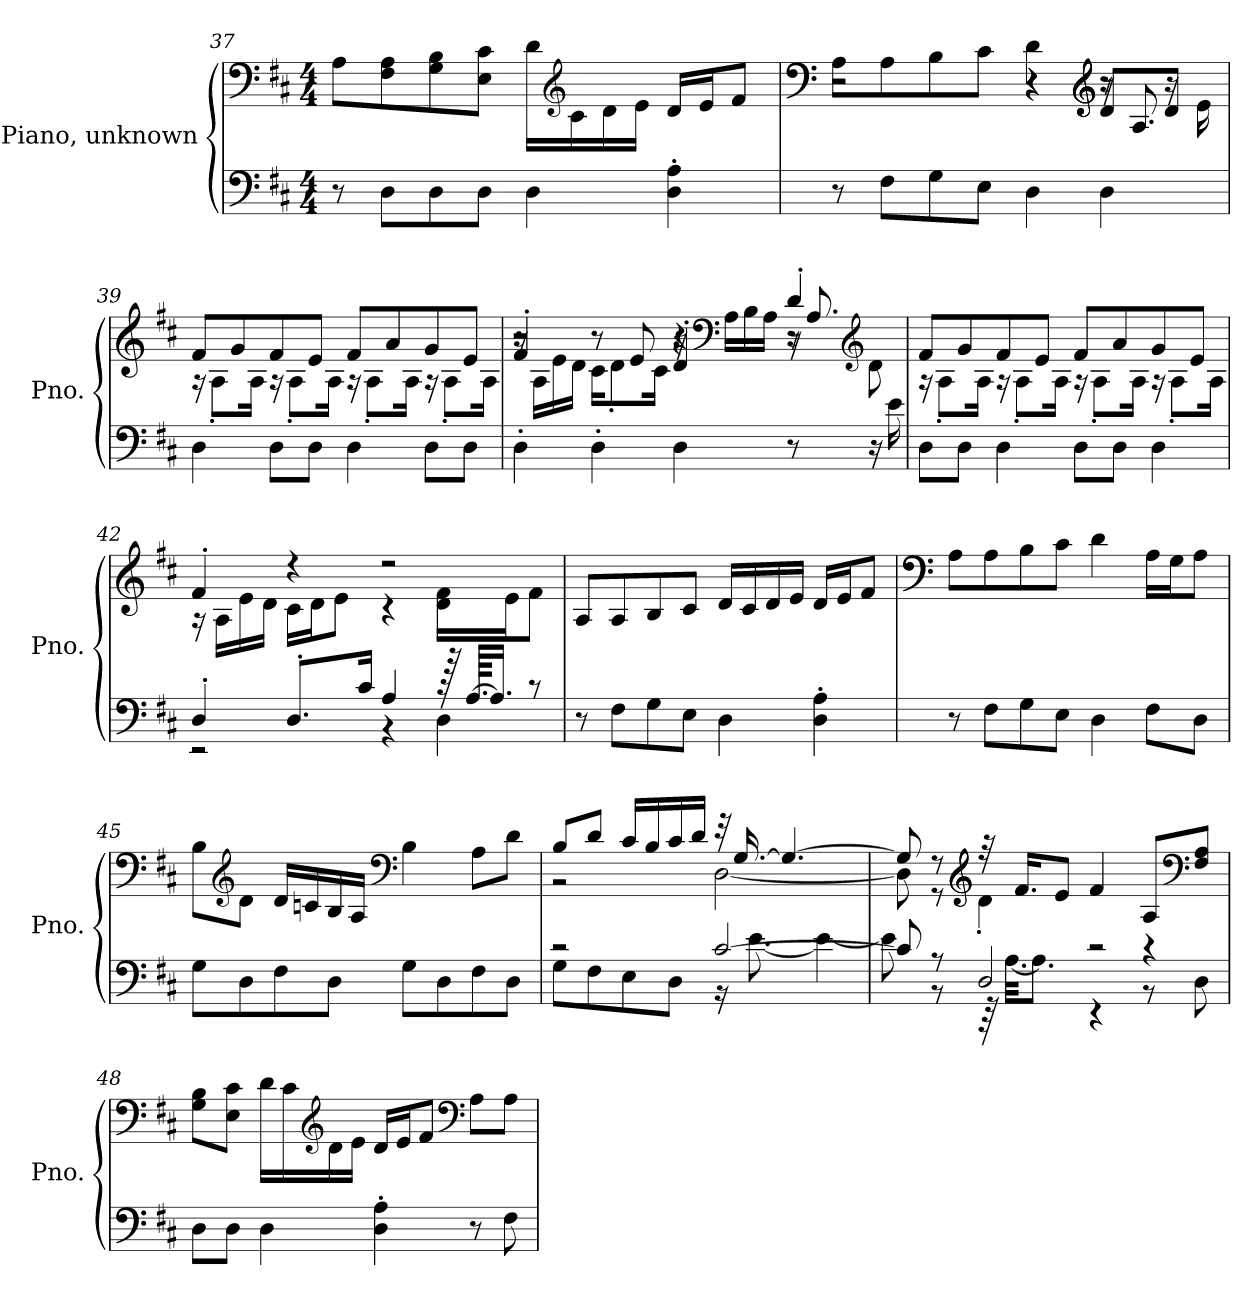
**kern	**kern
*part1	*part1
*staff2	*staff1
*I"Piano, unknown	*
*I'Pno.	*
!!LO:LB:g=z
*clefF4	*clefF4
*k[f#c#]	*k[f#c#]
*M4/4	*M4/4
=37	=37
8r	8A\L
8D\L	8F#\ 8A\
8D\	8G\ 8B\
8D\J	8E\ 8c#\J
4D\	16d\LL
*	*clefG2
.	16c#\
.	16d\
.	16e\JJ
4D\' 4A\'	16d/LL
.	16e/J
.	8f#/J
=38	=38
*	*clefF4
*	*^
*	*	*^
8r	2r	8A\L	2r
8F#\L	.	8A\	.
8G\	.	8B\	.
8E\J	.	8c#\J	.
4D\	4r	4d\	4r
*	*clefG2	*	*
4D\	8d/L	8r	16r
.	.	.	8.A/
.	8d/J	16r	.
.	.	16e\	.
*	*	*v	*v
=39	=39	=39
4D\	8f#/L	16r
.	.	8A'\L
.	8g/	.
.	.	16A\Jk
8D\L	8f#/	16r
.	.	8A'\L
8D\J	8e/J	.
.	.	16A\Jk
4D\	8f#/L	16r
.	.	8A'\L
.	8a/	.
.	.	16A\Jk
8D\L	8g/	16r
.	.	8A'\L
8D\J	8e/J	.
.	.	16A\Jk
!!LO:LB:g=z
=40	=40	=40
*	*	*^
4D'\	4f#'/	16r	2r
.	.	16A\LL	.
.	.	16e\	.
.	.	16d\JJ	.
4D'\	8r	16c#\KL	.
.	.	8d'\	.
.	8e/	.	.
.	.	16c#\Jk	.
4D\	4d'/	16r	4r
*	*clefF4	*	*
.	.	16A\LL	.
.	.	16B\	.
.	.	16A\JJ	.
8r	4d'/	8r	16r
.	.	.	8.A/
*	*clefG2	*	*
16r	.	8d\	.
16e\	.	.	.
*	*	*v	*v
=41	=41	=41
8D\L	8f#/L	16r
.	.	8A'\L
8D\J	8g/	.
.	.	16A\Jk
4D\	8f#/	16r
.	.	8A'\L
.	8e/J	.
.	.	16A\Jk
8D\L	8f#/L	16r
.	.	8A'\L
8D\J	8a/	.
.	.	16A\Jk
4D\	8g/	16r
.	.	8A'\L
.	8e/J	.
.	.	16A\Jk
!!LO:LB:g=z	!!
=42	=42	=42
*^	*	*
4D'/	2r	4f#'/	16r
.	.	.	16A\LL
.	.	.	16e\
.	.	.	16d\JJ
8.D'/L	.	4r	16c#\LL
.	.	.	16d\J
.	.	.	8e\J
16c#/Jk	.	.	.
4A/	4r	2r	4r
128r	4D\	.	16d\ 16f#\LL
[64.A/KKLL	.	.	.
16.A/JJ]	.	.	.
.	.	.	16e\J
8r	.	.	8f#\J
*v	*v	*	*
*	*v	*v
=43	=43
8r	8A/L
8F#\L	8A/
8G\	8B/
8E\J	8c#/J
4D\	16d/LL
.	16c#/
.	16d/
.	16e/JJ
4D\' 4A\'	16d/LL
.	16e/J
.	8f#/J
=44	=44
*	*clefF4
8r	8A\L
8F#\L	8A\
8G\	8B\
8E\J	8c#\J
4D\	4d\
8F#\L	16A\LL
.	16G\J
8D\J	8A\J
!!LO:LB:g=z
=45	=45
8G\L	8B\L
*	*clefG2
8D\	8d\J
8F#\	16d/LL
.	16cn/
8D\J	16B/
.	16A/JJ
*	*clefF4
8G\L	4B\
8D\	.
8F#\	8A\L
8D\J	8d\J
=46	=46
*^	*^
2r	8G\L	8B/L	2r
.	8F#\	8d/J	.
.	8E\	16c#/LL	.
.	.	16B/	.
.	8D\J	16c#/	.
.	.	16d/JJ	.
[2c#/	16r	32r	[2D\
.	.	[16.G/	.
.	[8.e\	.	.
.	.	4.G/_	.
.	4e\_	.	.
=47	=47	=47	=47
8c#/]	8e\]	8G/]	8D\]
8r	8r	8r	8r
*	*	*clefG2	*
2D/	64r	32r	4d'\
.	[32.A\KKL	.	.
.	.	16.f#/KL	.
.	8.A\J]	.	.
.	.	8e/J	.
.	4r	4f#/	2r
4r	8r	8A/L	.
*	*	*clefF4	*
.	8D\	8F#/ 8A/J	.
*v	*v	*	*
*	*v	*v
!!LO:PB:g=z
=48	=48
8D\L	8G\ 8B\L
8D\J	8E\ 8c#\J
4D\	16d\LL
.	16c#\
*	*clefG2
.	16d\
.	16e\JJ
4D\' 4A\'	16d/LL
.	16e/J
.	8f#/J
*	*clefF4
8r	8A\L
8F#\	8A\J
=	=
*-	*-
